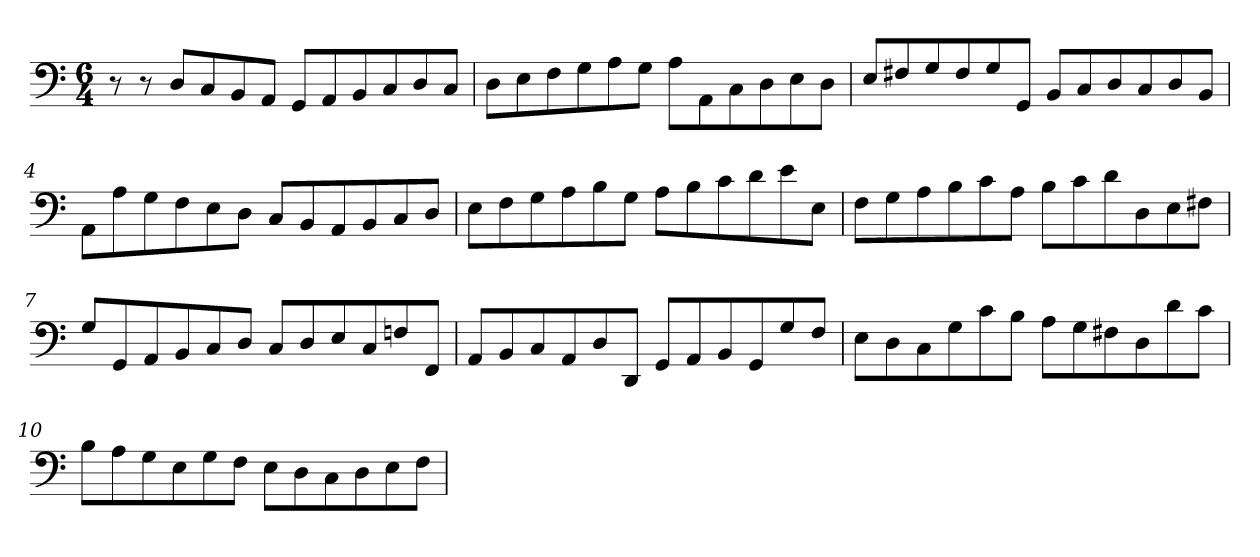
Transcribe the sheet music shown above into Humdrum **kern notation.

**kern
*part1
*staff1
*M6/4
=1
8r
8r
8DL
8C
8BB
8AAJ
8GGL
8AA
8BB
8C
8D
8CJ
=2
8DL
8E
8F
8G
8A
8GJ
8AL
8AA
8C
8D
8E
8DJ
=3
8EL
8F#X
8G
8F#
8G
8GGJ
8BBL
8C
8D
8C
8D
8BBJ
=4
8AAL
8A
8G
8F
8E
8DJ
8CL
8BB
8AA
8BB
8C
8DJ
=5
8EL
8F
8G
8A
8B
8GJ
8AL
8B
8c
8d
8e
8EJ
=6
8FL
8G
8A
8B
8c
8AJ
8BL
8c
8d
8D
8E
8F#XJ
=7
8GL
8GG
8AA
8BB
8C
8DJ
8CL
8D
8E
8C
8Fn
8FFJ
=8
8AAL
8BB
8C
8AA
8D
8DDJ
8GGL
8AA
8BB
8GG
8G
8FJ
=9
8EL
8D
8C
8G
8c
8BJ
8AL
8G
8F#X
8D
8d
8cJ
=10
8BL
8A
8G
8E
8G
8FJ
8EL
8D
8C
8D
8E
8FJ
=
*-
